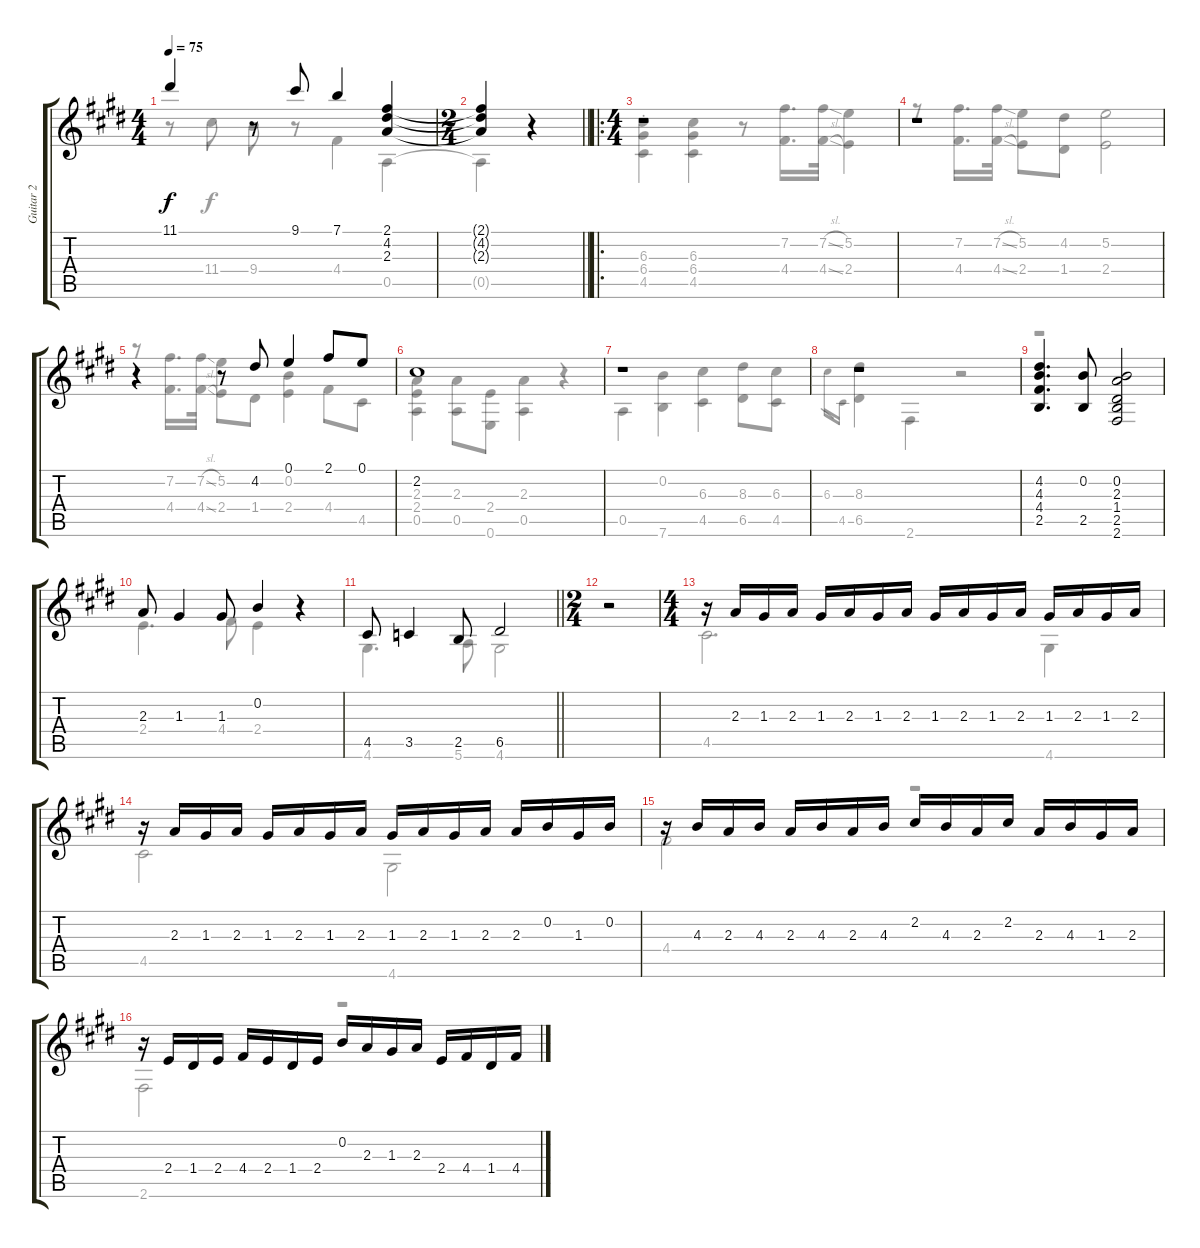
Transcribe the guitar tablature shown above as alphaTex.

\track ("Guitar 2" "Guitar 2") {instrument acousticguitarnylon}
\staff {score tabs}
\tuning (E4 B3 G3 D3 A2 E2) {hide}
\voice
\ts (4 4)
\tempo 75
\clef g2
\ks e
11.1.4{dy f} r.8 9.1.8 7.1.4 (2.1 4.2 2.3).4 |
\ts (2 4)
\barLineRight lightlight
(2.1{t} 4.2{t} 2.3{t}).4 r.4 |
\ro
\ts (4 4)
r.1 |
r.1 |
r.4 r.8 4.2.8 0.1.4 2.1.8 0.1.8 |
2.2.1 |
r.1 |
r.1 |
(4.2 4.3 4.4 2.5).4{d} (0.2 2.5).8 (0.2 2.3 1.4 2.5 2.6).2 |
2.3.8 1.3.4 1.3.8 0.2.4 r.4 |
\barLineRight lightlight
4.5.8 3.5.4 2.5.8 6.5.2 |
\ts (2 4)
r.2 |
\ts (4 4)
r.16 2.3.16 1.3.16 2.3.16 1.3.16 2.3.16 1.3.16 2.3.16 1.3.16 2.3.16 1.3.16 2.3.16 1.3.16 2.3.16 1.3.16 2.3.16 |
r.16 2.3.16 1.3.16 2.3.16 1.3.16 2.3.16 1.3.16 2.3.16 1.3.16 2.3.16 1.3.16 2.3.16 2.3.16 0.2.16 1.3.16 0.2.16 |
r.16 4.3.16 2.3.16 4.3.16 2.3.16 4.3.16 2.3.16 4.3.16 2.2.16 4.3.16 2.3.16 2.2.16 2.3.16 4.3.16 1.3.16 2.3.16 |
r.16 2.4.16 1.4.16 2.4.16 4.4.16 2.4.16 1.4.16 2.4.16 0.2.16 2.3.16 1.3.16 2.3.16 2.4.16 4.4.16 1.4.16 4.4.16
\voice
\clef g2
\ottava regular
\simile none
\ks e
r.8{dy f} 11.4.8 9.4.8 r.8 4.4.4 0.5.4 |
\barLineRight lightlight
0.5{t}.4 r.4 |
(6.3{st} 6.4{st} 4.5{st}).4 (6.3 6.4 4.5).4 r.8 (7.2 4.4).16{d} (7.2{sl} 4.4{sl}).32 (5.2 2.4).4 |
r.8 (7.2 4.4).16{d} (7.2{sl} 4.4{sl}).32 (5.2 2.4).8 (4.2 1.4).8 (5.2 2.4).2 |
r.8 (7.2 4.4).16{d} (7.2{sl} 4.4{sl}).32 (5.2 2.4).8 1.4.8 (0.2 2.4).4 4.4.8 4.5.8 |
(2.3 2.4 0.5).4 (2.3 0.5).8 (2.4 0.6).8 (2.3 0.5).4 r.4 |
0.5.4 (0.2 7.6).4 (6.3 4.5).4 (8.3 6.5).8 (6.3 4.5).8 |
6.3.16{gr} 4.5.16{gr} (8.3 6.5).4 2.6.4 r.2 |
r.1 |
2.4.4{d} 4.4.8 2.4.4 r.4 |
\barLineRight lightlight
4.6.4{d} 5.6.8 4.6.2 |
r.2 |
4.5.2{d} 4.6.4 |
4.5.2 4.6.2 |
4.4.2 r.2 |
2.6.2 r.2
